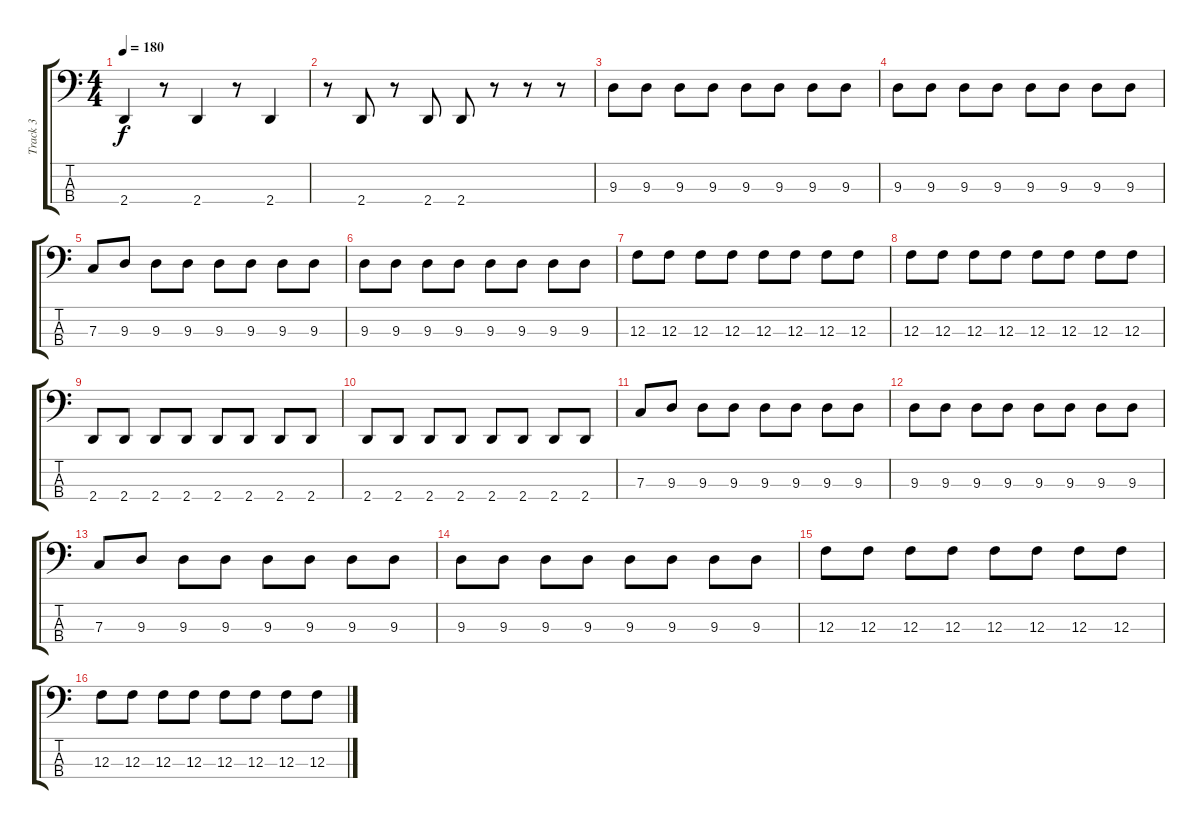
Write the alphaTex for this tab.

\track ("Track 3" "Track 3") {instrument electricbassfinger}
\staff {score tabs}
\tuning (Eb2 Bb1 F1 C1) {hide}
\ts (4 4)
\tempo 180
\clef f4
\ks c
2.4.4{dy f} r.8 2.4.4 r.8 2.4.4 |
r.8 2.4.8 r.8 2.4.8 2.4.8 r.8 r.8 r.8 |
9.3.8 9.3.8 9.3.8 9.3.8 9.3.8 9.3.8 9.3.8 9.3.8 |
9.3.8 9.3.8 9.3.8 9.3.8 9.3.8 9.3.8 9.3.8 9.3.8 |
7.3.8 9.3.8 9.3.8 9.3.8 9.3.8 9.3.8 9.3.8 9.3.8 |
9.3.8 9.3.8 9.3.8 9.3.8 9.3.8 9.3.8 9.3.8 9.3.8 |
12.3.8 12.3.8 12.3.8 12.3.8 12.3.8 12.3.8 12.3.8 12.3.8 |
12.3.8 12.3.8 12.3.8 12.3.8 12.3.8 12.3.8 12.3.8 12.3.8 |
2.4.8 2.4.8 2.4.8 2.4.8 2.4.8 2.4.8 2.4.8 2.4.8 |
2.4.8 2.4.8 2.4.8 2.4.8 2.4.8 2.4.8 2.4.8 2.4.8 |
7.3.8 9.3.8 9.3.8 9.3.8 9.3.8 9.3.8 9.3.8 9.3.8 |
9.3.8 9.3.8 9.3.8 9.3.8 9.3.8 9.3.8 9.3.8 9.3.8 |
7.3.8 9.3.8 9.3.8 9.3.8 9.3.8 9.3.8 9.3.8 9.3.8 |
9.3.8 9.3.8 9.3.8 9.3.8 9.3.8 9.3.8 9.3.8 9.3.8 |
12.3.8 12.3.8 12.3.8 12.3.8 12.3.8 12.3.8 12.3.8 12.3.8 |
12.3.8 12.3.8 12.3.8 12.3.8 12.3.8 12.3.8 12.3.8 12.3.8
